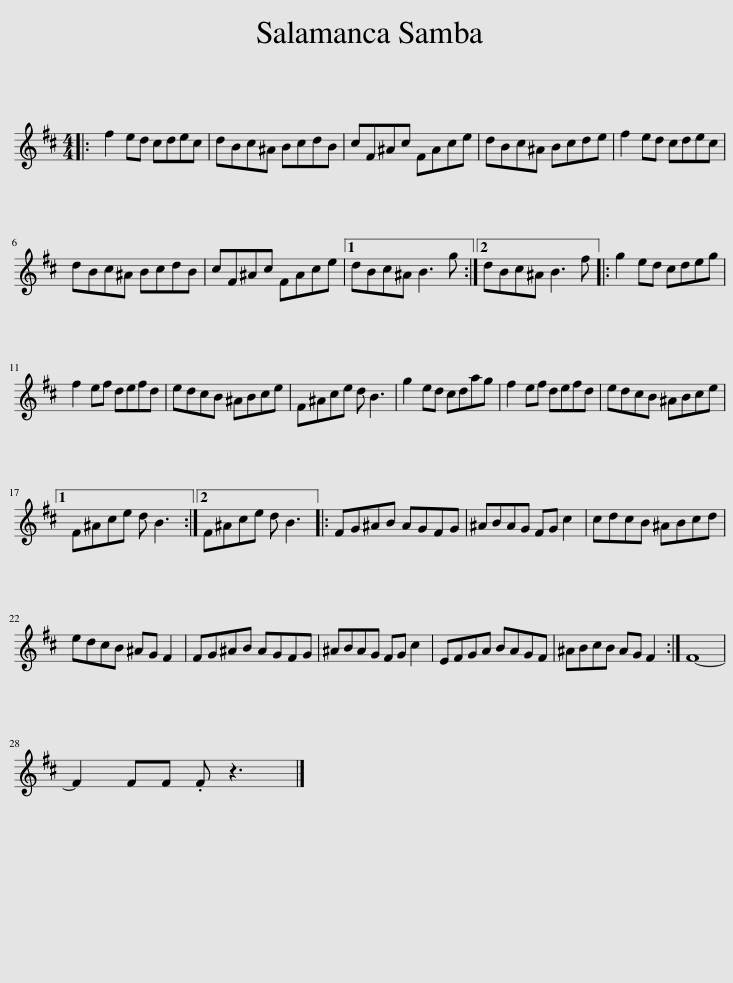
X:1
L:1/8
M:4/4
I:linebreak $
K:Bmin
V:1 treble
V:1
|: f2 ed cdec | dBc^A BcdB | cF^Ac FAce | dBc^A Bcde | f2 ed cdec |$ %5
 dBc^A BcdB | cF^Ac FAce |1 dBc^A B3 g :|2 dBc^A B3 f |: g2 ed cdeg |$ %10
 f2 ef defd | edcB ^ABce | F^Ace d B3 | g2 ed cdag | f2 ef defd | %15
 edcB ^ABce |1$ F^Ace d B3 :|2 F^Ace d B3 |: FG^AB AGFG | ^ABAG FG c2 | %20
 cdcB ^ABcd |$ edcB ^AG F2 | FG^AB AGFG | ^ABAG FG c2 | EFGA BAGF | %25
 ^ABcB AG F2 :| F8- |$ F2 FF .F z3 |] %28
